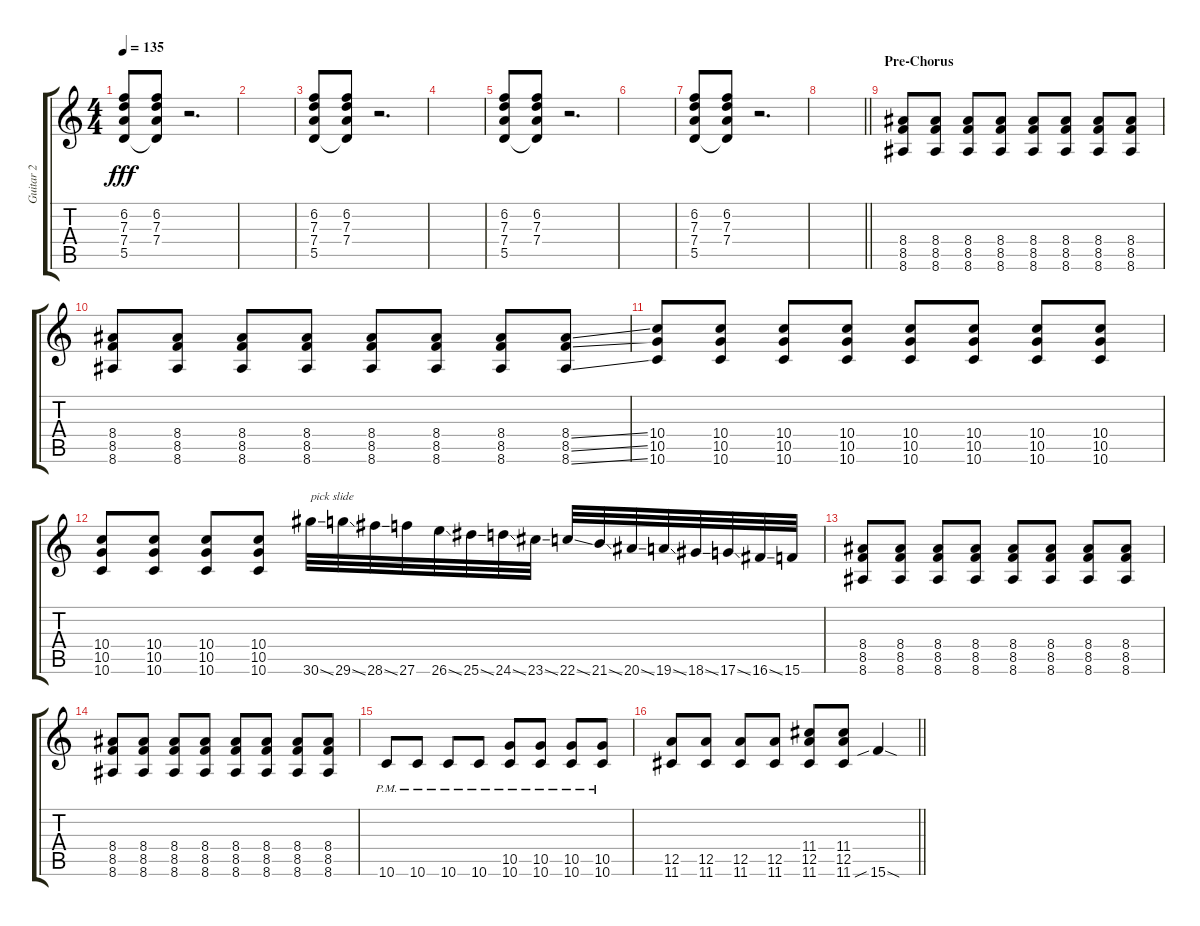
\track ("Guitar 2" "Guitar 2") {instrument overdrivenguitar}
\staff {score tabs}
\tuning (E4 B3 G3 D3 A2 D2) {hide}
\ts (4 4)
\tempo 135
\clef g2
\ks c
(6.2 7.3 7.4 5.5).8{dy fff} (6.2 7.3 7.4 5.5{t}).8 r.2{d} |
|
(6.2 7.3 7.4 5.5).8 (6.2 7.3 7.4 5.5{t}).8 r.2{d} |
|
(6.2 7.3 7.4 5.5).8 (6.2 7.3 7.4 5.5{t}).8 r.2{d} |
|
(6.2 7.3 7.4 5.5).8 (6.2 7.3 7.4 5.5{t}).8 r.2{d} |
\barLineRight lightlight
|
\section ("" "Pre-Chorus")
(8.4 8.5 8.6).8 (8.4 8.5 8.6).8 (8.4 8.5 8.6).8 (8.4 8.5 8.6).8 (8.4 8.5 8.6).8 (8.4 8.5 8.6).8 (8.4 8.5 8.6).8 (8.4 8.5 8.6).8 |
(8.4 8.5 8.6).8 (8.4 8.5 8.6).8 (8.4 8.5 8.6).8 (8.4 8.5 8.6).8 (8.4 8.5 8.6).8 (8.4 8.5 8.6).8 (8.4 8.5 8.6).8 (8.4{ss} 8.5{ss} 8.6{ss}).8 |
(10.4 10.5 10.6).8 (10.4 10.5 10.6).8 (10.4 10.5 10.6).8 (10.4 10.5 10.6).8 (10.4 10.5 10.6).8 (10.4 10.5 10.6).8 (10.4 10.5 10.6).8 (10.4 10.5 10.6).8 |
(10.4 10.5 10.6).8 (10.4 10.5 10.6).8 (10.4 10.5 10.6).8 (10.4 10.5 10.6).8 30.6{ss}.32{txt "pick slide" instrument guitarfretnoise} 29.6{ss}.32 28.6{ss}.32 27.6.32 26.6{ss}.32 25.6{ss}.32 24.6{ss}.32 23.6{ss}.32 22.6{ss}.32 21.6{ss}.32 20.6{ss}.32 19.6{ss}.32 18.6{ss}.32 17.6{ss}.32 16.6{ss}.32 15.6.32 |
(8.4 8.5 8.6).8{instrument overdrivenguitar} (8.4 8.5 8.6).8 (8.4 8.5 8.6).8 (8.4 8.5 8.6).8 (8.4 8.5 8.6).8 (8.4 8.5 8.6).8 (8.4 8.5 8.6).8 (8.4 8.5 8.6).8 |
(8.4 8.5 8.6).8 (8.4 8.5 8.6).8 (8.4 8.5 8.6).8 (8.4 8.5 8.6).8 (8.4 8.5 8.6).8 (8.4 8.5 8.6).8 (8.4 8.5 8.6).8 (8.4 8.5 8.6).8 |
10.6{pm}.8 10.6{pm}.8 10.6{pm}.8 10.6{pm}.8 (10.5 10.6{pm}).8 (10.5 10.6{pm}).8 (10.5 10.6{pm}).8 (10.5 10.6{pm}).8 |
\barLineRight lightlight
(12.5 11.6).8 (12.5 11.6).8 (12.5 11.6).8 (12.5 11.6).8 (11.4 12.5 11.6).8 (11.4 12.5 11.6).8 15.6{sib sod}.4
